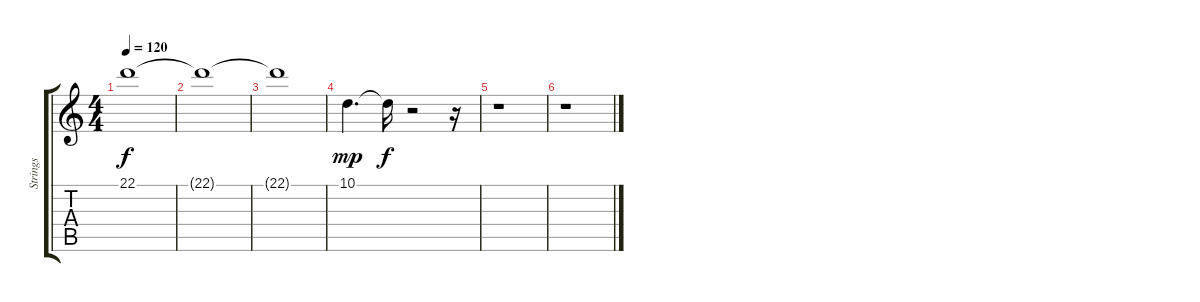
\track ("Strings" "Strings") {instrument stringensemble1}
\staff {score tabs}
\tuning (E4 B3 G3 D3 A2 E2) {hide}
\ts (4 4)
\tempo 120
\clef g2
\ks c
22.1{t}.1{dy f} |
22.1{t}.1 |
22.1{t}.1 |
10.1.4{d dy mp} 10.1{t}.16{dy f} r.2 r.16 |
r.1 |
r.1
